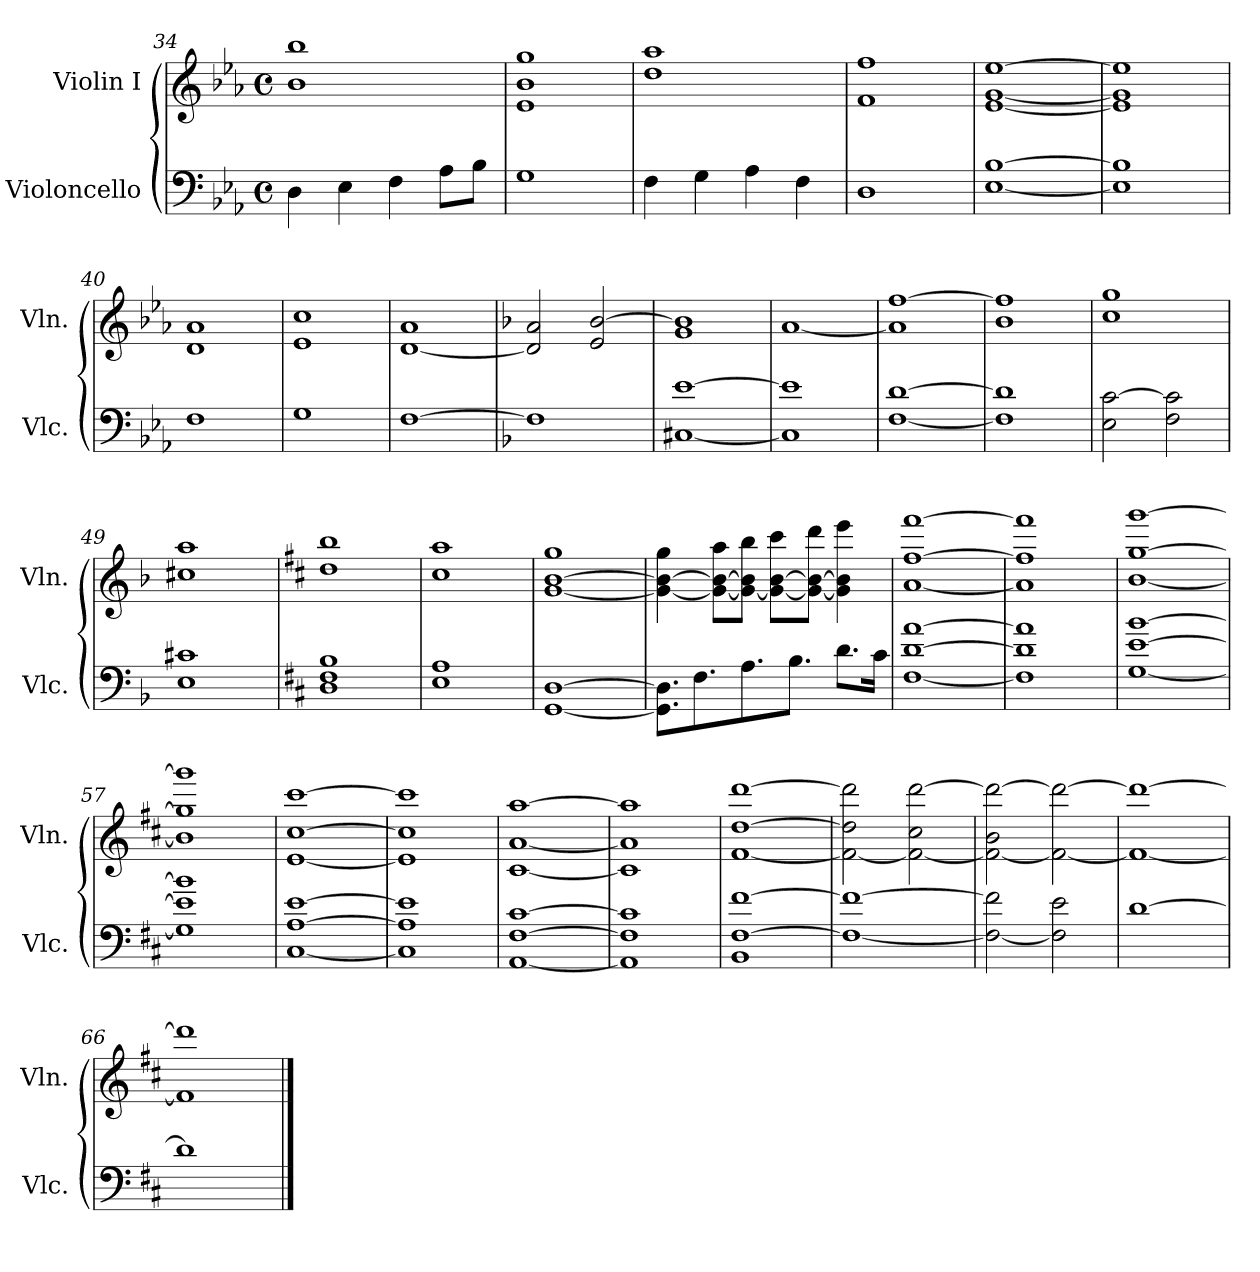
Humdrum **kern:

**kern	**kern
*part2	*part1
*staff2	*staff1
*I"Violoncello	*I"Violin I
*I'Vlc.	*I'Vln.
*clefF4	*clefG2
*k[b-e-a-]	*k[b-e-a-]
*M4/4	*M4/4
*met(c)	*met(c)
=34	=34
4D\	1b- 1bb-
4E-\	.
4F\	.
8A-\L	.
8B-\J	.
=35	=35
1G	1e- 1b- 1gg
=36	=36
4F\	1dd 1aa-
4G\	.
4A-\	.
4F\	.
=37	=37
1D	1f 1ff
=38	=38
[1E- [1B-	[1e- [1g [1ee-
=39	=39
1E-] 1B-]	1e-] 1g] 1ee-]
=40	=40
1F	1d 1a-
=41	=41
1G	1e- 1cc
=42	=42
[1F	[1d 1a-
=43	=43
*k[b-]	*k[b-]
1F]	2d/] 2a/
.	2e/ [2b-/
!!LO:LB:g=z
=44	=44
[1C#X [1e	1g 1b-]
=45	=45
1C#] 1e]	[1a
=46	=46
[1F [1d	1a] [1ff
=47	=47
1F] 1d]	1b- 1ff]
=48	=48
2E\ [2c\	1cc 1gg
2F\ 2c\]	.
=49	=49
1E 1c#X	1cc#X 1aa
=50	=50
*k[f#c#]	*k[f#c#]
1D 1F# 1B	1dd 1bb
=51	=51
1E 1A	1cc# 1aa
=52	=52
[1GG [1D	[1g [1b 1gg
=53	=53
8.GG\] 8.D\]L	4g\_ 4b\_ 4gg\
8.F#\	.
.	8g\_ 8b\_ 8aa\L
8.A\	8g\_ 8b\] 8bb\J
.	8g\_ [8b\ 8ccc#\L
8.B\J	.
.	8g\_ 8b\_ 8ddd\J
8.d\L	4g\] 4b\] 4eee\
16c#\Jk	.
=54	=54
[1F# [1d [1a	[1a [1ff# [1fff#
!!LO:LB:g=z
=55	=55
1F#] 1d] 1a]	1a] 1ff#] 1fff#]
=56	=56
[1G [1e [1b	[1b [1gg [1ggg
=57	=57
1G] 1e] 1b]	1b] 1gg] 1ggg]
=58	=58
[1C# [1A [1e	[1e [1cc# [1ccc#
=59	=59
1C#] 1A] 1e]	1e] 1cc#] 1ccc#]
=60	=60
[1AA [1F# [1c#	[1c# [1a [1aa
=61	=61
1AA] 1F#] 1c#]	1c#] 1a] 1aa]
=62	=62
1BB [1F# [1f#	[1f# [1dd [1ddd
=63	=63
1F#_ 1f#_	2f#\_ 2dd\] 2ddd\]
.	2f#\_ 2cc#\ [2ddd\
=64	=64
2F#\_ 2f#\]	2f#\_ 2b\ 2ddd\_
2F#\] 2e\	2f#\_ 2ddd\_
=65	=65
[1d	1f#_ 1ddd_
=66	=66
1d]	1f#] 1ddd]
==	==
*-	*-
